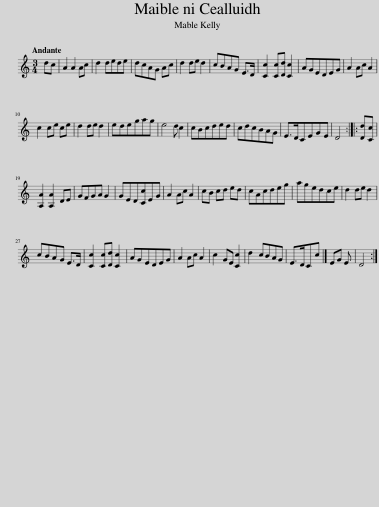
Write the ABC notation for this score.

X:1
L:1/8
Q:1/4=88
M:3/4
I:linebreak $
K:C
V:1 treble
V:1
 dc | A2 A2 Ac | d2 dede | dcAG Ac | d2 de d2 | %5
 cBAG E>D | [Cc]2 [Cc][Dd] [Cc]2 | AGEDEG | A2 Ac A2 |$ c2 ce ce | %10
 d2 de d2 | edegag | e4 d c2 | cBcded | cdcBAG | %15
 E>DCEGE | D4 :: [Dd][Cc] |$ [A,A]2 [A,A]2 DE | GFGA G2 | %20
 GED[Cc]EG | A2 Ac A2 | cB cd ed | cAcdeg | agedce | %25
 d2 de d2 |$ cBAG E>D | [Cc]2 [Cc][Dd] [Cc]2 | AGEDEG | A2 Ac A2 | %30
 c2 GE [Cc]2 | d2 cBAG | E>DCc |] EG E | D4 :| %35
